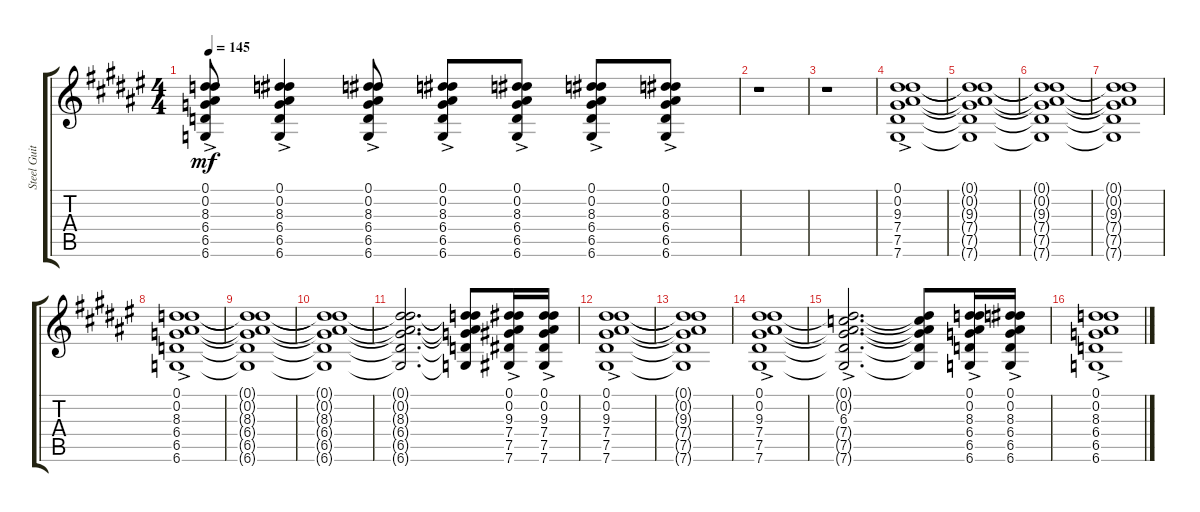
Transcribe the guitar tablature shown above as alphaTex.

\track ("Steel Guitar" "Steel Guit") {instrument acousticguitarsteel}
\staff {score tabs}
\tuning (Eb4 Bb3 Gb3 Db3 Ab2 Db2) {hide}
\ts (4 4)
\tempo 145
\clef g2
\ks f#
(0.1{ac} 0.2{ac} 8.3{ac} 6.4{ac} 6.5{ac} 6.6{ac}).8{dy mf} (0.1{ac} 0.2{ac} 8.3{ac} 6.4{ac} 6.5{ac} 6.6{ac}).4 (0.1{ac} 0.2{ac} 8.3{ac} 6.4{ac} 6.5{ac} 6.6{ac}).8 (0.1{ac} 0.2{ac} 8.3{ac} 6.4{ac} 6.5{ac} 6.6{ac}).8 (0.1{ac} 0.2 8.3{ac} 6.4{ac} 6.5{ac} 6.6{ac}).8 (0.1{ac} 0.2{ac} 8.3{ac} 6.4{ac} 6.5{ac} 6.6{ac}).8 (0.1{ac} 0.2{ac} 8.3{ac} 6.4{ac} 6.5{ac} 6.6{ac}).8 |
r.1 |
r.1 |
(0.1{ac} 0.2{ac} 9.3{ac} 7.4{ac} 7.5{ac} 7.6{ac}).1 |
(0.1{t} 0.2{t} 9.3{t} 7.4{t} 7.5{t} 7.6{t}).1 |
(0.1{t} 0.2{t} 9.3{t} 7.4{t} 7.5{t} 7.6{t}).1 |
(0.1{t} 0.2{t} 9.3{t} 7.4{t} 7.5{t} 7.6{t}).1 |
(0.1{ac} 0.2{ac} 8.3{ac} 6.4{ac} 6.5{ac} 6.6{ac}).1 |
(0.1{t} 0.2{t} 8.3{t} 6.4{t} 6.5{t} 6.6{t}).1 |
(0.1{t} 0.2{t} 8.3{t} 6.4{t} 6.5{t} 6.6{t}).1 |
(0.1{t} 0.2{t} 8.3{t} 6.4{t} 6.5{t} 6.6{t}).2{d} (0.1{t} 0.2{t} 8.3{t} 6.4{t} 6.5{t} 6.6{t}).8 (0.1{ac} 0.2{ac} 9.3{ac} 7.4{ac} 7.5{ac} 7.6{ac}).16 (0.1{ac} 0.2{ac} 9.3{ac} 7.4{ac} 7.5{ac} 7.6{ac}).16 |
(0.1{ac} 0.2{ac} 9.3{ac} 7.4{ac} 7.5{ac} 7.6{ac}).1 |
(0.1{t} 0.2{t} 9.3{t} 7.4{t} 7.5{t} 7.6{t}).1 |
(0.1{ac} 0.2 9.3{ac} 7.4{ac} 7.5{ac} 7.6{ac}).1 |
(0.1{t} 0.2{t} 6.3{ac} 7.4{t} 7.5{t} 7.6{t}).2{d} (0.1{t} 0.2{t} 6.3{t} 7.4{t} 7.5{t} 7.6{t}).8 (0.1{ac} 0.2{ac} 8.3{ac} 6.4{ac} 6.5{ac} 6.6{ac}).16 (0.1{ac} 0.2{ac} 8.3{ac} 6.4{ac} 6.5{ac} 6.6{ac}).16 |
(0.1{ac} 0.2{ac} 8.3{ac} 6.4{ac} 6.5 6.6{ac}).1
